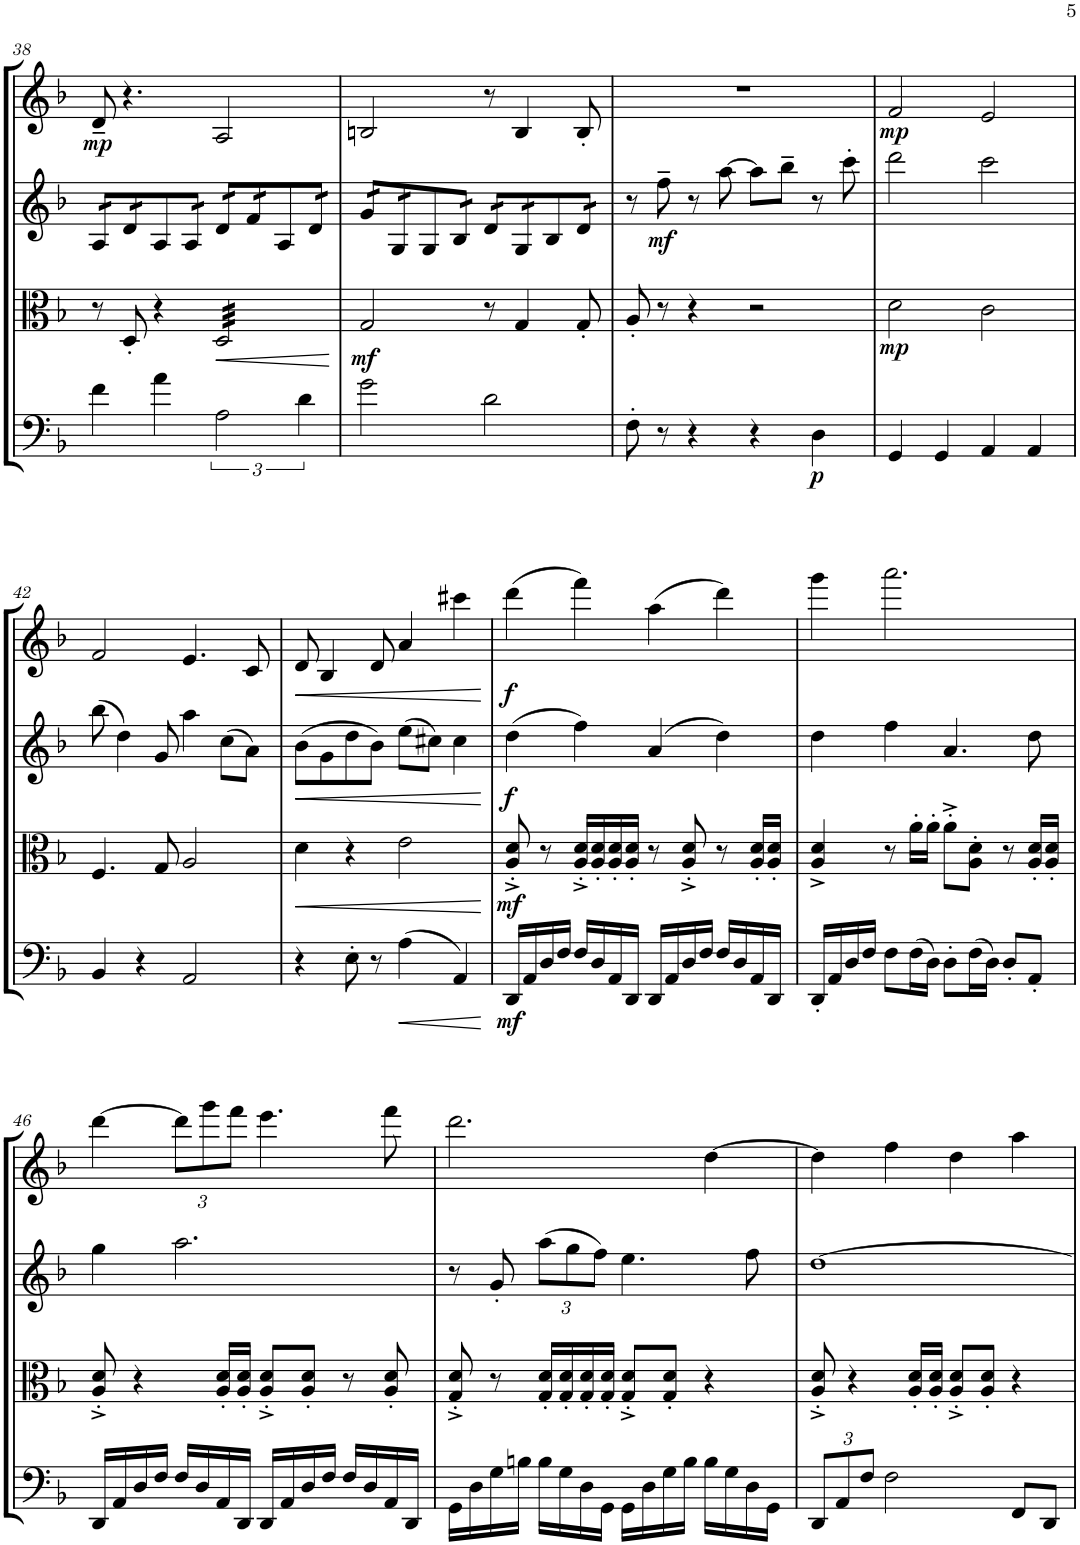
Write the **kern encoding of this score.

**kern	**dynam	**kern	**dynam	**kern	**dynam	**kern	**dynam
*part4	*part4	*part3	*part3	*part2	*part2	*part1	*part1
*staff4	*staff4	*staff3	*staff3	*staff2	*staff2	*staff1	*staff1
*I"Violoncello	*	*I"Viola	*	*I"Violin II	*	*I"Violin I	*
*I'Vc	*	*I'Vla	*	*I'Vln	*	*I'Vln	*
!!LO:PB:g=z
*clefF4	*	*clefC3	*	*clefG2	*	*clefG2	*
*k[b-]	*	*k[b-]	*	*k[b-]	*	*k[b-]	*
*M4/4	*	*M4/4	*	*M4/4	*	*M4/4	*
=38	=38	=38	=38	=38	=38	=38	=38
!	!	!	!	!	!	!	!LO:DY:b
*	*	*	*	*tremolo	*	*	*
4f\	.	8r	.	16A/LL	.	8d~/	mp
.	.	.	.	16A/	.	.	.
.	.	8D'/	.	16d/	.	4.r	.
.	.	.	.	16d/	.	.	.
*	*	*	*	*Xtremolo	*	*	*
4a\	.	4r	.	8A/	.	.	.
*	*	*	*	*tremolo	*	*	*
.	.	.	.	16A/	.	.	.
.	.	.	.	16A/JJ	.	.	.
!	!	!	!LO:HP:b	!	!	!	!
*	*	*tremolo	*	*	*	*	*
3A\	.	32D/LLL	<	16d/LL	.	2A/	.
.	.	32D/	.	.	.	.	.
.	.	32D/	.	16d/	.	.	.
.	.	32D/	.	.	.	.	.
.	.	32D/	.	16f/	.	.	.
.	.	32D/	.	.	.	.	.
.	.	32D/	.	16f/	.	.	.
*	*	*	*	*Xtremolo	*	*	*
.	.	32D/	.	.	.	.	.
.	.	32D/	.	8A/	.	.	.
.	.	32D/	.	.	.	.	.
.	.	32D/	.	.	.	.	.
6d\	.	.	.	.	.	.	.
.	.	32D/	.	.	.	.	.
*	*	*	*	*tremolo	*	*	*
.	.	32D/	.	16d/	.	.	.
.	.	32D/	.	.	.	.	.
.	.	32D/	.	16d/JJ	.	.	.
.	.	32D/JJJ	.	.	.	.	.
*	*	*Xtremolo	*	*	*	*	*
.	.	.	[	.	.	.	.
=39	=39	=39	=39	=39	=39	=39	=39
!	!	!	!LO:DY:b	!	!	!	!
2g\	.	2G/	mf	16g/LL	.	2Bn/	.
.	.	.	.	16g/	.	.	.
.	.	.	.	16G/	.	.	.
.	.	.	.	16G/	.	.	.
*	*	*	*	*Xtremolo	*	*	*
.	.	.	.	8G/	.	.	.
*	*	*	*	*tremolo	*	*	*
.	.	.	.	16B-/	.	.	.
.	.	.	.	16B-/JJ	.	.	.
2d\	.	8r	.	16d/LL	.	8r	.
.	.	.	.	16d/	.	.	.
.	.	4G/	.	16G/	.	4B/	.
.	.	.	.	16G/	.	.	.
*	*	*	*	*Xtremolo	*	*	*
.	.	.	.	8B-/	.	.	.
*	*	*	*	*tremolo	*	*	*
.	.	8G'/	.	16d/	.	8B'/	.
.	.	.	.	16d/JJ	.	.	.
*	*	*	*	*Xtremolo	*	*	*
=40	=40	=40	=40	=40	=40	=40	=40
8F'\	.	8A'/	.	8r	.	1r	.
!	!	!	!	!	!LO:DY:b	!	!
8r	.	8r	.	8ff~\	mf	.	.
4r	.	4r	.	8r	.	.	.
.	.	.	.	[8aa\	.	.	.
4r	.	2r	.	8aa\L]	.	.	.
.	.	.	.	8bb-~\J	.	.	.
!	!LO:DY:b	!	!	!	!	!	!
4D\	p	.	.	8r	.	.	.
.	.	.	.	8ccc'\	.	.	.
=41	=41	=41	=41	=41	=41	=41	=41
!	!	!	!LO:DY:b	!	!	!	!LO:DY:b
4GG/	.	2d\	mp	2ddd\	.	2f/	mp
4GG/	.	.	.	.	.	.	.
4AA/	.	2c\	.	2ccc\	.	2e/	.
4AA/	.	.	.	.	.	.	.
!!LO:LB:g=z
=42	=42	=42	=42	=42	=42	=42	=42
4BB-/	.	4.F/	.	(8bb-\	.	2f/	.
.	.	.	.	4dd\)	.	.	.
4r	.	.	.	.	.	.	.
.	.	8G/	.	8g/	.	.	.
2AA/	.	2A/	.	4aa\	.	4.e/	.
.	.	.	.	(8cc\L	.	.	.
.	.	.	.	8a\J)	.	8c/	.
=43	=43	=43	=43	=43	=43	=43	=43
!	!	!	!LO:HP:b	!	!LO:HP:b	!	!LO:HP:b
4r	.	4d\	<	(8b-\L	<	8d/	<
.	.	.	.	8g\	.	4B-/	.
8E'\	.	4r	.	8dd\	.	.	.
8r	.	.	.	8b-\J)	.	8d/	.
(4A\	.	2e\	.	(8ee\L	.	4a/	.
.	.	.	.	8cc#X\J)	.	.	.
4AA/)	.	.	.	4cc#\	.	4ccc#X\	.
.	.	.	[	.	[	.	[
=44	=44	=44	=44	=44	=44	=44	=44
!	!LO:DY:b	!	!LO:DY:b	!	!LO:DY:b	!	!LO:DY:b
16DD/LL	mf	8A/'^ 8d/'^	mf	(4dd\	f	(4ddd\	f
16AA/	.	.	.	.	.	.	.
16D/	.	8r	.	.	.	.	.
16F/JJ	.	.	.	.	.	.	.
16F/LL	.	16A/'^ 16d/'^LL	.	4ff\)	.	4fff\)	.
16D/	.	16A/' 16d/'	.	.	.	.	.
16AA/	.	16A/' 16d/'	.	.	.	.	.
16DD/JJ	.	16A/' 16d/'JJ	.	.	.	.	.
16DD/LL	.	8r	.	(4a/	.	(4aa\	.
16AA/	.	.	.	.	.	.	.
16D/	.	8A/'^ 8d/'^	.	.	.	.	.
16F/JJ	.	.	.	.	.	.	.
16F/LL	.	8r	.	4dd\)	.	4ddd\)	.
16D/	.	.	.	.	.	.	.
16AA/	.	16A/' 16d/'LL	.	.	.	.	.
16DD/JJ	.	16A/' 16d/'JJ	.	.	.	.	.
=45	=45	=45	=45	=45	=45	=45	=45
16DD'/LL	.	4A/^ 4d/^	.	4dd\	.	4ggg\	.
16AA/	.	.	.	.	.	.	.
16D/	.	.	.	.	.	.	.
16F/JJ	.	.	.	.	.	.	.
8F\L	.	8r	.	4ff\	.	2.aaa\	.
(16F\L	.	16a'\LL	.	.	.	.	.
16D\JJ)	.	16a'\JJ	.	.	.	.	.
8D'\L	.	8a'^\L	.	4.a/	.	.	.
(16F\L	.	8A\' 8d\'J	.	.	.	.	.
16D\JJ)	.	.	.	.	.	.	.
8D'/L	.	8r	.	.	.	.	.
8AA'/J	.	16A/' 16d/'LL	.	8dd\	.	.	.
.	.	16A/' 16d/'JJ	.	.	.	.	.
!!LO:LB:g=z
=46	=46	=46	=46	=46	=46	=46	=46
16DD/LL	.	8A/'^ 8d/'^	.	4gg\	.	[4ddd\	.
16AA/	.	.	.	.	.	.	.
16D/	.	4r	.	.	.	.	.
16F/JJ	.	.	.	.	.	.	.
*	*	*	*	*	*	*Xbrackettup	*
16F/LL	.	.	.	2.aa\	.	12ddd\L]	.
16D/	.	.	.	.	.	.	.
.	.	.	.	.	.	12ggg\	.
16AA/	.	16A/' 16d/'LL	.	.	.	.	.
.	.	.	.	.	.	12fff\J	.
16DD/JJ	.	16A/' 16d/'JJ	.	.	.	.	.
16DD/LL	.	8A/'^ 8d/'^L	.	.	.	4.eee\	.
16AA/	.	.	.	.	.	.	.
16D/	.	8A/' 8d/'J	.	.	.	.	.
16F/JJ	.	.	.	.	.	.	.
16F/LL	.	8r	.	.	.	.	.
16D/	.	.	.	.	.	.	.
16AA/	.	8A/' 8d/'	.	.	.	8fff\	.
16DD/JJ	.	.	.	.	.	.	.
=47	=47	=47	=47	=47	=47	=47	=47
16GG\LL	.	8G/'^ 8d/'^	.	8r	.	2.ddd\	.
16D\	.	.	.	.	.	.	.
16G\	.	8r	.	8g'/	.	.	.
16Bn\JJ	.	.	.	.	.	.	.
*	*	*	*	*Xbrackettup	*	*	*
16B\LL	.	16G/' 16d/'LL	.	(12aa\L	.	.	.
16G\	.	16G/' 16d/'	.	.	.	.	.
.	.	.	.	12gg\	.	.	.
16D\	.	16G/' 16d/'	.	.	.	.	.
.	.	.	.	12ff\J)	.	.	.
16GG\JJ	.	16G/' 16d/'JJ	.	.	.	.	.
16GG\LL	.	8G/'^ 8d/'^L	.	4.ee\	.	.	.
16D\	.	.	.	.	.	.	.
16G\	.	8G/' 8d/'J	.	.	.	.	.
16B\JJ	.	.	.	.	.	.	.
16B\LL	.	4r	.	.	.	[4dd\	.
16G\	.	.	.	.	.	.	.
16D\	.	.	.	8ff\	.	.	.
16GG\JJ	.	.	.	.	.	.	.
=48	=48	=48	=48	=48	=48	=48	=48
*Xbrackettup	*	*	*	*	*	*	*
12DD/L	.	8A/'^ 8d/'^	.	[1dd	.	4dd\]	.
12AA/	.	.	.	.	.	.	.
.	.	4r	.	.	.	.	.
12F/J	.	.	.	.	.	.	.
2F\	.	.	.	.	.	4ff\	.
.	.	16A/' 16d/'LL	.	.	.	.	.
.	.	16A/' 16d/'JJ	.	.	.	.	.
.	.	8A/'^ 8d/'^L	.	.	.	4dd\	.
.	.	8A/' 8d/'J	.	.	.	.	.
8FF/L	.	4r	.	.	.	4aa\	.
8DD/J	.	.	.	.	.	.	.
=	=	=	=	=	=	=	=
*-	*-	*-	*-	*-	*-	*-	*-
